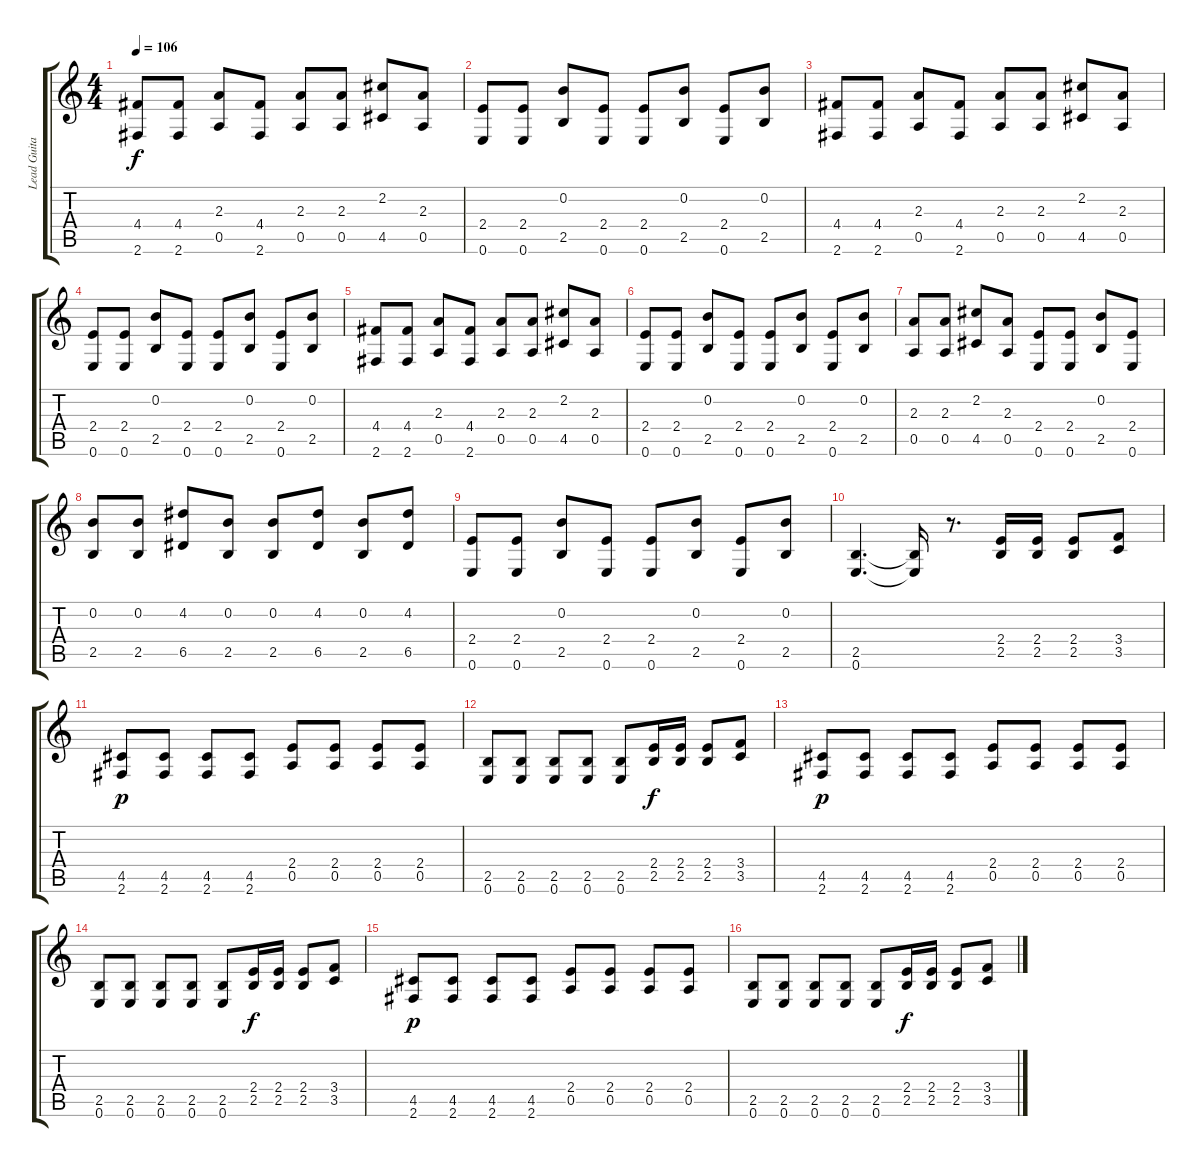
\track ("Lead Guitar" "Lead Guita") {instrument distortionguitar}
\staff {score tabs}
\tuning (E4 B3 G3 D3 A2 E2) {hide}
\ts (4 4)
\tempo 106
\clef g2
\ks c
(4.4 2.6).8{dy f} (4.4 2.6).8 (2.3 0.5).8 (4.4 2.6).8 (2.3 0.5).8 (2.3 0.5).8 (2.2 4.5).8 (2.3 0.5).8 |
(2.4 0.6).8 (2.4 0.6).8 (0.2 2.5).8 (2.4 0.6).8 (2.4 0.6).8 (0.2 2.5).8 (2.4 0.6).8 (0.2 2.5).8 |
(4.4 2.6).8 (4.4 2.6).8 (2.3 0.5).8 (4.4 2.6).8 (2.3 0.5).8 (2.3 0.5).8 (2.2 4.5).8 (2.3 0.5).8 |
(2.4 0.6).8 (2.4 0.6).8 (0.2 2.5).8 (2.4 0.6).8 (2.4 0.6).8 (0.2 2.5).8 (2.4 0.6).8 (0.2 2.5).8 |
(4.4 2.6).8 (4.4 2.6).8 (2.3 0.5).8 (4.4 2.6).8 (2.3 0.5).8 (2.3 0.5).8 (2.2 4.5).8 (2.3 0.5).8 |
(2.4 0.6).8 (2.4 0.6).8 (0.2 2.5).8 (2.4 0.6).8 (2.4 0.6).8 (0.2 2.5).8 (2.4 0.6).8 (0.2 2.5).8 |
(2.3 0.5).8 (2.3 0.5).8 (2.2 4.5).8 (2.3 0.5).8 (2.4 0.6).8 (2.4 0.6).8 (0.2 2.5).8 (2.4 0.6).8 |
(0.2 2.5).8 (0.2 2.5).8 (4.2 6.5).8 (0.2 2.5).8 (0.2 2.5).8 (4.2 6.5).8 (0.2 2.5).8 (4.2 6.5).8 |
(2.4 0.6).8 (2.4 0.6).8 (0.2 2.5).8 (2.4 0.6).8 (2.4 0.6).8 (0.2 2.5).8 (2.4 0.6).8 (0.2 2.5).8 |
(2.5 0.6).4{d} (2.5{t} 0.6{t}).16 r.8{d} (2.4 2.5).16 (2.4 2.5).16 (2.4 2.5).8 (3.4 3.5).8 |
(4.5 2.6).8{dy p volume 12} (4.5 2.6).8 (4.5 2.6).8 (4.5 2.6).8 (2.4 0.5).8 (2.4 0.5).8 (2.4 0.5).8 (2.4 0.5).8 |
(2.5 0.6).8 (2.5 0.6).8 (2.5 0.6).8 (2.5 0.6).8 (2.5 0.6).8 (2.4 2.5).16{dy f} (2.4 2.5).16 (2.4 2.5).8 (3.4 3.5).8 |
(4.5 2.6).8{dy p volume 12} (4.5 2.6).8 (4.5 2.6).8 (4.5 2.6).8 (2.4 0.5).8 (2.4 0.5).8 (2.4 0.5).8 (2.4 0.5).8 |
(2.5 0.6).8 (2.5 0.6).8 (2.5 0.6).8 (2.5 0.6).8 (2.5 0.6).8 (2.4 2.5).16{dy f} (2.4 2.5).16 (2.4 2.5).8 (3.4 3.5).8 |
(4.5 2.6).8{dy p volume 12} (4.5 2.6).8 (4.5 2.6).8 (4.5 2.6).8 (2.4 0.5).8 (2.4 0.5).8 (2.4 0.5).8 (2.4 0.5).8 |
(2.5 0.6).8 (2.5 0.6).8 (2.5 0.6).8 (2.5 0.6).8 (2.5 0.6).8 (2.4 2.5).16{dy f} (2.4 2.5).16 (2.4 2.5).8 (3.4 3.5).8
